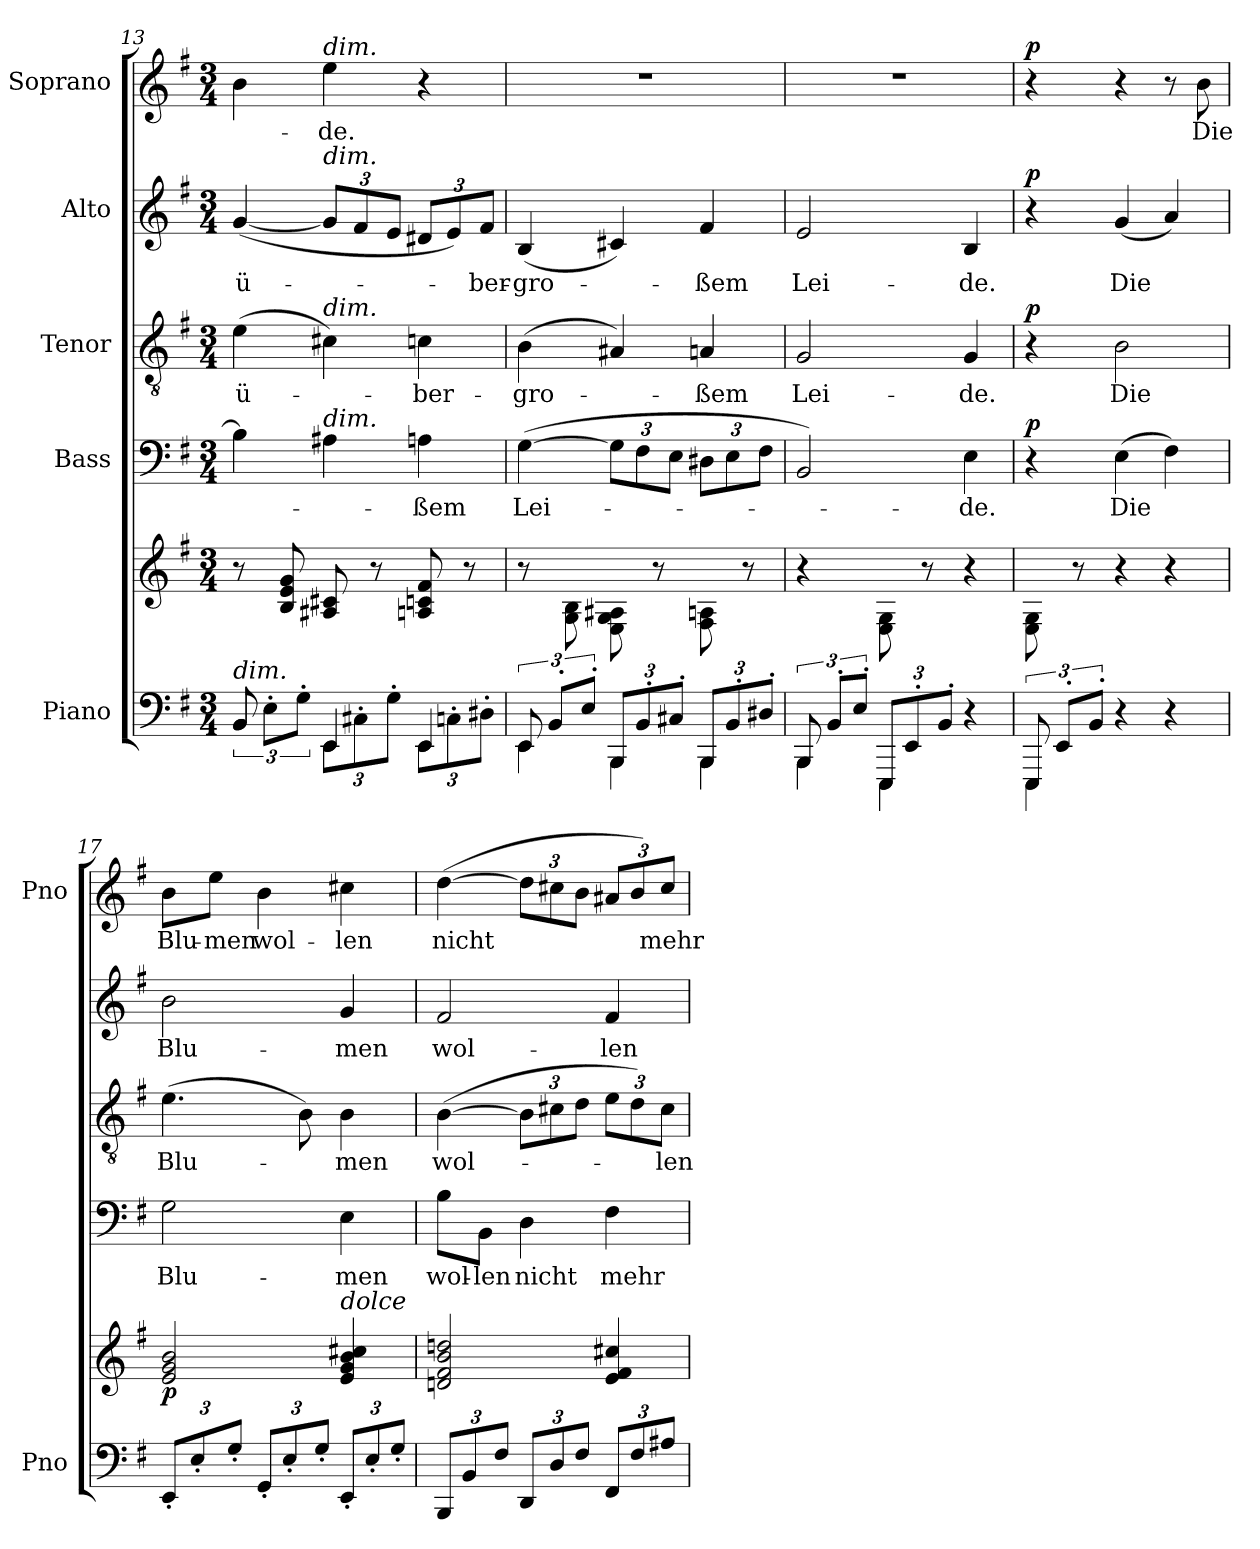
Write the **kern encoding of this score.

**kern	**kern	**dynam	**kern	**text	**dynam	**kern	**text	**dynam	**kern	**text	**dynam	**kern	**text	**dynam
*part5	*part5	*part5	*part4	*part4	*part4	*part3	*part3	*part3	*part2	*part2	*part2	*part1	*part1	*part1
*staff6	*staff5	*staff5/6	*staff4	*staff4	*staff4	*staff3	*staff3	*staff3	*staff2	*staff2	*staff2	*staff1	*staff1	*staff1
*I"Piano	*	*	*I"Bass	*	*	*I"Tenor	*	*	*I"Alto	*	*	*I"Soprano	*	*
*I'Pno	*	*	*	*	*	*	*	*	*	*	*	*I'Pno	*	*
!!LO:PB:g=z
*clefF4	*clefG2	*	*clefF4	*	*	*clefGv2	*	*	*clefG2	*	*	*clefG2	*	*
*k[f#]	*k[f#]	*	*k[f#]	*	*	*k[f#]	*	*	*k[f#]	*	*	*k[f#]	*	*
*e:	*e:	*	*e:	*	*	*e:	*	*	*e:	*	*	*e:	*	*
*M3/4	*M3/4	*	*M3/4	*	*	*M3/4	*	*	*M3/4	*	*	*M3/4	*	*
=13	=13	=13	=13	=13	=13	=13	=13	=13	=13	=13	=13	=13	=13	=13
*^	*	*	*	*	*	*	*	*	*	*	*	*	*	*
!LO:TX:a:i:t=dim.	!	!	!	!	!	!	!	!	!	!	!	!	!	!	!
!	!	!	!	!	!LO:LY:b	!	!	!LO:LY:b	!	!	!LO:LY:b	!	!	!LO:LY:b	!
12BB/	4BB/	8r	.	4B\]	­-	.	(>4e\	ü-	.	(<[4g/	ü-	.	4b\	-­-	.
12E'\L	.	.	.	.	.	.	.	.	.	.	.	.	.	.	.
.	.	8B/ 8e/ 8g/	.	.	.	.	.	.	.	.	.	.	.	.	.
12G'\J	.	.	.	.	.	.	.	.	.	.	.	.	.	.	.
*Xbrackettup	*	*	*	*	*	*	*	*	*	*Xbrackettup	*	*	*	*	*
!	!	!	!	!	!	!	!	!	!	!	!	!	!LO:TX:a:i:t=dim.	!	!
!	!	!	!	!	!	!	!	!	!	!LO:TX:a:i:t=dim.	!	!	!	!	!
!	!	!	!	!	!	!	!LO:TX:a:i:t=dim.	!	!	!	!	!	!	!	!
!	!	!	!	!LO:TX:a:i:t=dim.	!	!	!	!	!	!	!	!	!	!	!
!	!	!	!	!	!	!	!	!	!	!	!	!	!	!LO:LY:b	!
12EE\L	4EE/	8A#X/ 8c#X/	.	4A#X\	.	.	4c#X\)	.	.	12g/L]	.	.	4ee\	-de.	.
12C#X'\	.	.	.	.	.	.	.	.	.	12f#/	.	.	.	.	.
.	.	8r	.	.	.	.	.	.	.	.	.	.	.	.	.
12G'\J	.	.	.	.	.	.	.	.	.	12e/J	.	.	.	.	.
!	!	!	!	!	!LO:LY:b	!	!	!LO:LY:b	!	!	!	!	!	!	!
12EE\L	4EE/	8An/ 8cn/ 8f#/	.	4An\	-ßem	.	4cn\	-ber-	.	12d#X/L	.	.	4r	.	.
12Cn'\	.	.	.	.	.	.	.	.	.	12e/)	.	.	.	.	.
.	.	8r	.	.	.	.	.	.	.	.	.	.	.	.	.
!	!	!	!	!	!	!	!	!	!	!	!LO:LY:b	!	!	!	!
12D#X'\J	.	.	.	.	.	.	.	.	.	12f#/J	-ber-	.	.	.	.
=14	=14	=14	=14	=14	=14	=14	=14	=14	=14	=14	=14	=14	=14	=14	=14
*brackettup	*	*	*	*	*	*	*	*	*	*	*	*	*	*	*
!	!	!	!	!	!LO:LY:b	!	!	!LO:LY:b	!	!	!LO:LY:b	!	!	!	!
12EE/	4EE\	8r	.	(>[4G\	Lei-	.	(>4B\	-gro-	.	(<4B/	-gro-	.	2.r	.	.
12BB'/L	.	.	.	.	.	.	.	.	.	.	.	.	.	.	.
.	.	8G\ 8B\	.	.	.	.	.	.	.	.	.	.	.	.	.
12E'/J	.	.	.	.	.	.	.	.	.	.	.	.	.	.	.
*Xbrackettup	*	*	*	*Xbrackettup	*	*	*	*	*	*	*	*	*	*	*
12BBB/L	4BBB\	8E\ 8G\ 8A#X\	.	12G\L]	.	.	4A#X/)	.	.	4c#X/)	.	.	.	.	.
12BB'/	.	.	.	12F#\	.	.	.	.	.	.	.	.	.	.	.
.	.	8r	.	.	.	.	.	.	.	.	.	.	.	.	.
12C#X'/J	.	.	.	12E\J	.	.	.	.	.	.	.	.	.	.	.
!	!	!	!	!	!	!	!	!LO:LY:b	!	!	!LO:LY:b	!	!	!	!
12BBB/L	4BBB\	8F#\ 8An\	.	12D#X\L	.	.	4An/	-ßem	.	4f#/	-ßem	.	.	.	.
12BB'/	.	.	.	12E\	.	.	.	.	.	.	.	.	.	.	.
.	.	8r	.	.	.	.	.	.	.	.	.	.	.	.	.
12D#X'/J	.	.	.	12F#\J	.	.	.	.	.	.	.	.	.	.	.
=15	=15	=15	=15	=15	=15	=15	=15	=15	=15	=15	=15	=15	=15	=15	=15
*brackettup	*	*	*	*	*	*	*	*	*	*	*	*	*	*	*
!	!	!	!	!	!	!	!	!LO:LY:b	!	!	!LO:LY:b	!	!	!	!
12BBB/	4BBB\	4r	.	2BB/)	.	.	2G/	Lei-	.	2e/	Lei-	.	2.r	.	.
12BB'/L	.	.	.	.	.	.	.	.	.	.	.	.	.	.	.
12E'/J	.	.	.	.	.	.	.	.	.	.	.	.	.	.	.
*Xbrackettup	*	*	*	*	*	*	*	*	*	*	*	*	*	*	*
12EEE/L	4EEE\	8E\ 8G\	.	.	.	.	.	.	.	.	.	.	.	.	.
12EE'/	.	.	.	.	.	.	.	.	.	.	.	.	.	.	.
.	.	8r	.	.	.	.	.	.	.	.	.	.	.	.	.
12BB'/J	.	.	.	.	.	.	.	.	.	.	.	.	.	.	.
!	!	!	!	!	!LO:LY:b	!	!	!LO:LY:b	!	!	!LO:LY:b	!	!	!	!
4r	4ryy	4r	.	4E\	-de.	.	4G/	-de.	.	4B/	-de.	.	.	.	.
!!LO:LB:g=z
=16	=16	=16	=16	=16	=16	=16	=16	=16	=16	=16	=16	=16	=16	=16	=16
*brackettup	*	*	*	*	*	*	*	*	*	*	*	*	*	*	*
!	!	!	!	!	!	!LO:DY:b	!	!	!LO:DY:b	!	!	!LO:DY:b	!	!	!LO:DY:b
12EEE/	4EEE\	8E\ 8G\	.	4r	.	p	4r	.	p	4r	.	p	4r	.	p
12EE'/L	.	.	.	.	.	.	.	.	.	.	.	.	.	.	.
.	.	8r	.	.	.	.	.	.	.	.	.	.	.	.	.
12BB'/J	.	.	.	.	.	.	.	.	.	.	.	.	.	.	.
!	!	!	!	!	!LO:LY:b	!	!	!LO:LY:b	!	!	!LO:LY:b	!	!	!	!
4r	2ryy	4r	.	(>4E\	Die	.	2B\	Die	.	(<4g/	Die	.	4r	.	.
4r	.	4r	.	4F#\)	.	.	.	.	.	4a/)	.	.	8r	.	.
!	!	!	!	!	!	!	!	!	!	!	!	!	!	!LO:LY:b	!
.	.	.	.	.	.	.	.	.	.	.	.	.	8b\	Die	.
*v	*v	*	*	*	*	*	*	*	*	*	*	*	*	*	*
!!LO:PB:g=z
=17	=17	=17	=17	=17	=17	=17	=17	=17	=17	=17	=17	=17	=17	=17
*Xbrackettup	*	*	*	*	*	*	*	*	*	*	*	*	*	*
!	!	!LO:DY:b	!	!LO:LY:b	!	!	!LO:LY:b	!	!	!LO:LY:b	!	!	!LO:LY:b	!
12EE'/L	2e/ 2g/ 2b/	p	2G\	Blu-	.	(>4.e\	Blu-	.	2b\	Blu-	.	8b\L	Blu-	.
12E'/	.	.	.	.	.	.	.	.	.	.	.	.	.	.
!	!	!	!	!	!	!	!	!	!	!	!	!	!LO:LY:b	!
.	.	.	.	.	.	.	.	.	.	.	.	8ee\J	-men	.
12G'/J	.	.	.	.	.	.	.	.	.	.	.	.	.	.
!	!	!	!	!	!	!	!	!	!	!	!	!	!LO:LY:b	!
12GG'/L	.	.	.	.	.	.	.	.	.	.	.	4b\	wol-	.
12E'/	.	.	.	.	.	.	.	.	.	.	.	.	.	.
.	.	.	.	.	.	8B\)	.	.	.	.	.	.	.	.
12G'/J	.	.	.	.	.	.	.	.	.	.	.	.	.	.
!	!LO:TX:a:i:t=dolce	!	!	!	!	!	!	!	!	!	!	!	!	!
!	!	!	!	!LO:LY:b	!	!	!LO:LY:b	!	!	!LO:LY:b	!	!	!LO:LY:b	!
12EE'/L	4e/ 4g/ 4b/ 4cc#X/	.	4E\	-men	.	4B\	-men	.	4g/	-men	.	4cc#X\	-len	.
12E'/	.	.	.	.	.	.	.	.	.	.	.	.	.	.
12G'/J	.	.	.	.	.	.	.	.	.	.	.	.	.	.
=18	=18	=18	=18	=18	=18	=18	=18	=18	=18	=18	=18	=18	=18	=18
!	!	!	!	!LO:LY:b	!	!	!LO:LY:b	!	!	!LO:LY:b	!	!	!LO:LY:b	!
12BBB/L	2dn/ 2f#/ 2b/ 2ddn/	.	8B\L	wol-	.	(>[4B\	wol-	.	2f#/	wol-	.	(>[4dd\	nicht	.
12BB/	.	.	.	.	.	.	.	.	.	.	.	.	.	.
!	!	!	!	!LO:LY:b	!	!	!	!	!	!	!	!	!	!
.	.	.	8BB\J	-len	.	.	.	.	.	.	.	.	.	.
12F#/J	.	.	.	.	.	.	.	.	.	.	.	.	.	.
!	!	!	!	!LO:LY:b	!	!	!	!	!	!	!	!	!	!
*	*	*	*	*	*	*Xbrackettup	*	*	*	*	*	*Xbrackettup	*	*
12DD/L	.	.	4D\	nicht	.	12B\L]	.	.	.	.	.	12dd\L]	.	.
12D/	.	.	.	.	.	12c#X\	.	.	.	.	.	12cc#X\	.	.
12F#/J	.	.	.	.	.	12d\J	.	.	.	.	.	12b\J	.	.
!	!	!	!	!LO:LY:b	!	!	!	!	!	!LO:LY:b	!	!	!	!
12FF#/L	4e/ 4f#/ 4cc#X/	.	4F#\	mehr	.	12e\L	.	.	4f#/	-len	.	12a#X/L	.	.
12F#/	.	.	.	.	.	12d\)	.	.	.	.	.	12b/)	.	.
!	!	!	!	!	!	!	!LO:LY:b	!	!	!	!	!	!LO:LY:b	!
12A#X/J	.	.	.	.	.	12c#\J	-len	.	.	.	.	12cc#/J	mehr	.
=	=	=	=	=	=	=	=	=	=	=	=	=	=	=
*-	*-	*-	*-	*-	*-	*-	*-	*-	*-	*-	*-	*-	*-	*-
